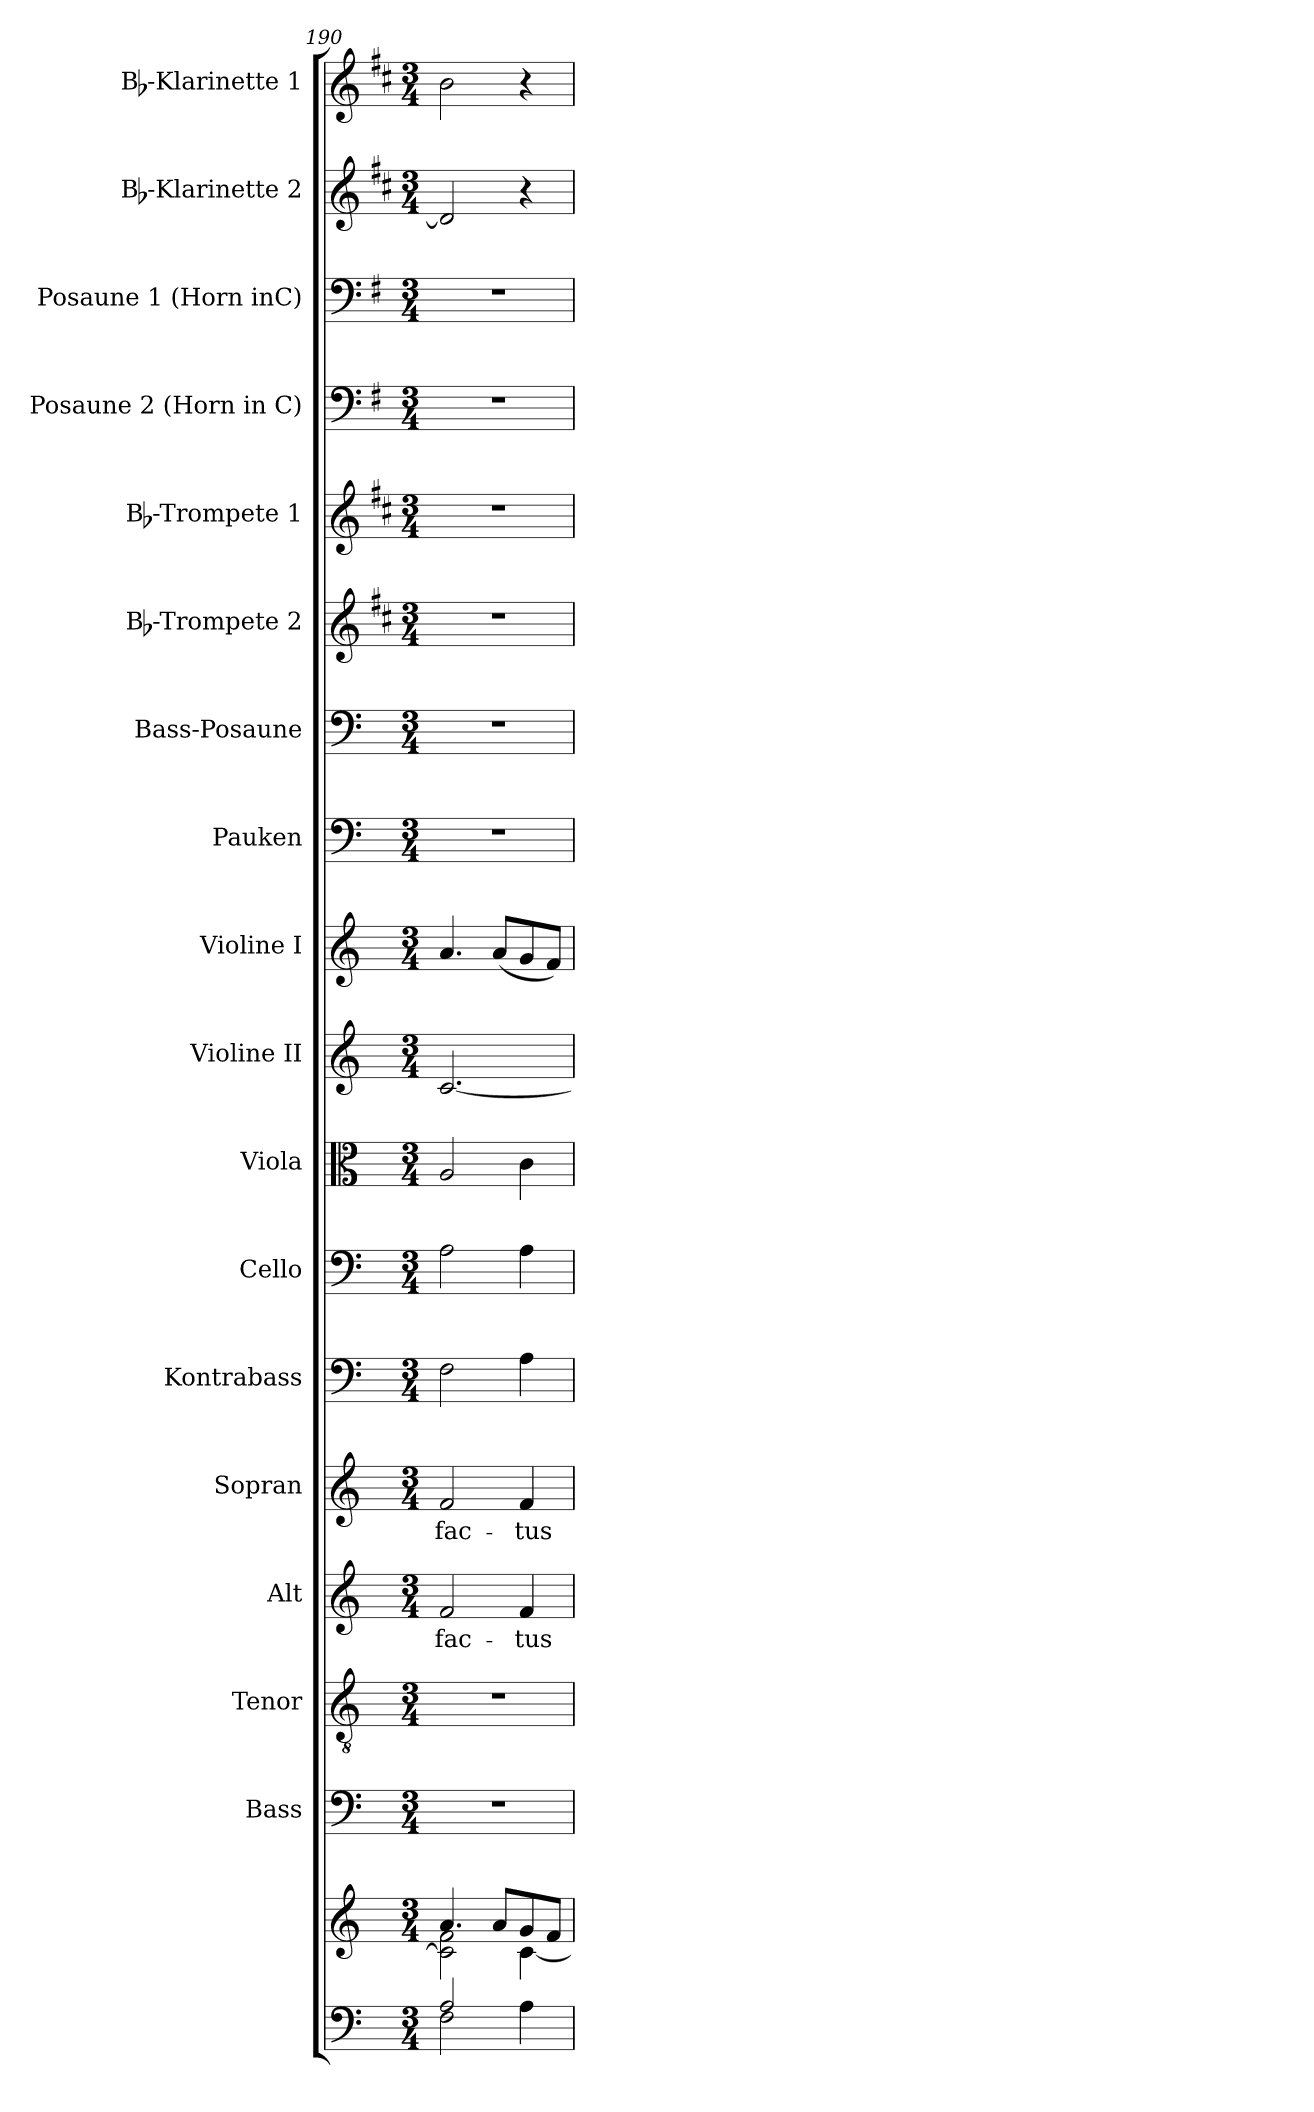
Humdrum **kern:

**kern	**kern	**kern	**kern	**kern	**text	**kern	**text	**kern	**kern	**kern	**kern	**kern	**kern	**kern	**kern	**kern	**kern	**kern	**kern	**kern
*part18	*part18	*part17	*part16	*part15	*part15	*part14	*part14	*part13	*part12	*part11	*part10	*part9	*part8	*part7	*part6	*part5	*part4	*part3	*part2	*part1
*staff19	*staff18	*staff17	*staff16	*staff15	*staff15	*staff14	*staff14	*staff13	*staff12	*staff11	*staff10	*staff9	*staff8	*staff7	*staff6	*staff5	*staff4	*staff3	*staff2	*staff1
*	*	*I"Bass	*I"Tenor	*I"Alt	*	*I"Sopran	*	*I"Kontrabass	*I"Cello	*I"Viola	*I"Violine II	*I"Violine I	*I"Pauken	*I"Bass-Posaune	*I"Bb-Trompete 2	*I"Bb-Trompete 1	*I"Posaune 2 (Horn in C)	*I"Posaune 1 (Horn inC)	*I"Bb-Klarinette 2	*I"Bb-Klarinette 1
*	*	*I'B.	*I'T.	*I'A.	*	*I'S.	*	*I'Kb.	*	*I'Vla.	*I'Vl. II	*I'Vl. I	*I'Pk.	*I'B-Pos.	*I'Bb Trp. 2	*I'Bb Trp. 1	*I'Pos. 2	*I'Pos. 1	*I'Bb Kl. 2	*I'Bb Kl. 1
*clefF4	*clefG2	*clefF4	*clefGv2	*clefG2	*	*clefG2	*	*clefF4	*clefF4	*clefC3	*clefG2	*clefG2	*clefF4	*clefF4	*clefG2	*clefG2	*clefF4	*clefF4	*clefG2	*clefG2
*	*	*	*	*	*	*	*	*ITrd7c12	*	*	*	*	*	*	*ITrd1c2	*ITrd1c2	*ITrd4c7	*ITrd4c7	*ITrd1c2	*ITrd1c2
*k[]	*k[]	*k[]	*k[]	*k[]	*	*k[]	*	*k[]	*k[]	*k[]	*k[]	*k[]	*k[]	*k[]	*k[]	*k[]	*k[]	*k[]	*k[]	*k[]
*C:	*C:	*C:	*C:	*C:	*	*C:	*	*C:	*C:	*C:	*C:	*C:	*C:	*C:	*C:	*C:	*C:	*C:	*C:	*C:
*M3/4	*M3/4	*M3/4	*M3/4	*M3/4	*	*M3/4	*	*M3/4	*M3/4	*M3/4	*M3/4	*M3/4	*M3/4	*M3/4	*M3/4	*M3/4	*M3/4	*M3/4	*M3/4	*M3/4
=190	=190	=190	=190	=190	=190	=190	=190	=190	=190	=190	=190	=190	=190	=190	=190	=190	=190	=190	=190	=190
*^	*^	*	*	*	*	*	*	*	*	*	*	*	*	*	*	*	*	*	*	*
!	!	!	!	!	!	!	!LO:LY:b	!	!LO:LY:b	!	!	!	!	!	!	!	!	!	!	!	!	!
2A/	2F\	4.a/	2c\] 2f\	2.r	2.r	2f/	fac-	2f/	fac-	2FF\	2A\	2A/	[2.c/	4.a/	2.r	2.r	2.r	2.r	2.r	2.r	2c/]	2a\
.	.	8a/L	.	.	.	.	.	.	.	.	.	.	.	(<8a/L	.	.	.	.	.	.	.	.
!	!	!	!	!	!	!	!LO:LY:b	!	!LO:LY:b	!	!	!	!	!	!	!	!	!	!	!	!	!
4ryy	4A\	8g/	[<4c\	.	.	4f/	-tus	4f/	-tus	4AA\	4A\	4c\	.	8g/	.	.	.	.	.	.	4r	4r
.	.	8f/J	.	.	.	.	.	.	.	.	.	.	.	8f/J)	.	.	.	.	.	.	.	.
*v	*v	*	*	*	*	*	*	*	*	*	*	*	*	*	*	*	*	*	*	*	*	*
*	*v	*v	*	*	*	*	*	*	*	*	*	*	*	*	*	*	*	*	*	*	*
=	=	=	=	=	=	=	=	=	=	=	=	=	=	=	=	=	=	=	=	=
*-	*-	*-	*-	*-	*-	*-	*-	*-	*-	*-	*-	*-	*-	*-	*-	*-	*-	*-	*-	*-
